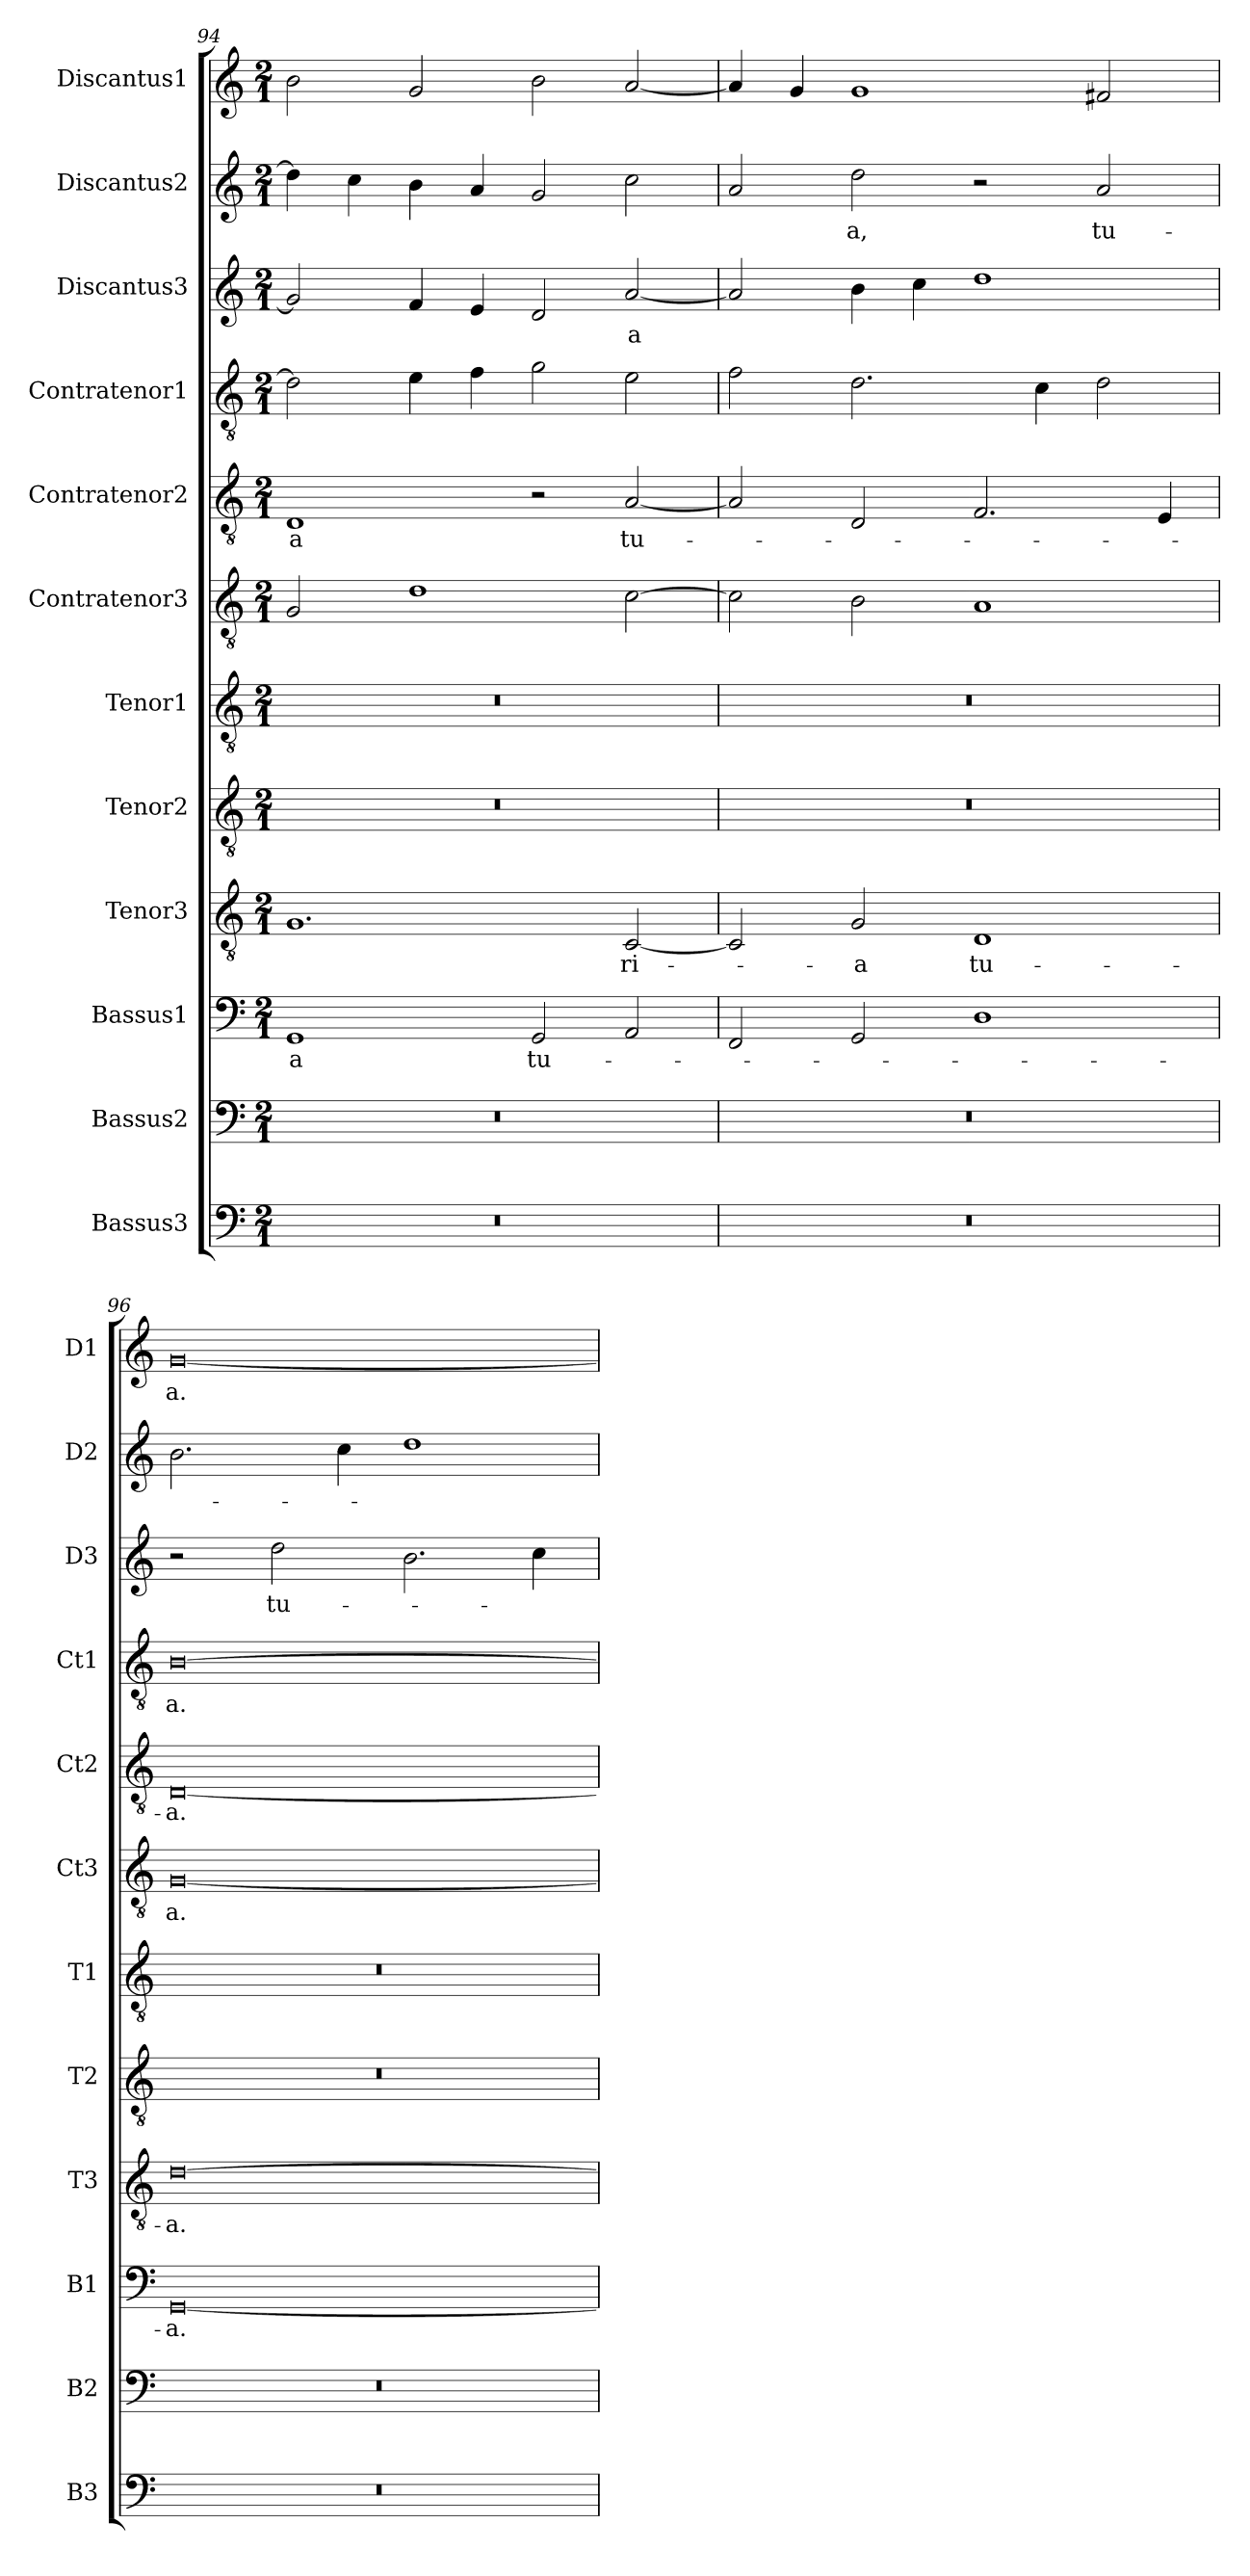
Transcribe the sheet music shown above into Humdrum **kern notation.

**kern	**kern	**kern	**text	**kern	**text	**kern	**kern	**kern	**text	**kern	**text	**kern	**text	**kern	**text	**kern	**text	**kern	**text
*part12	*part11	*part10	*part10	*part9	*part9	*part8	*part7	*part6	*part6	*part5	*part5	*part4	*part4	*part3	*part3	*part2	*part2	*part1	*part1
*staff12	*staff11	*staff10	*staff10	*staff9	*staff9	*staff8	*staff7	*staff6	*staff6	*staff5	*staff5	*staff4	*staff4	*staff3	*staff3	*staff2	*staff2	*staff1	*staff1
*I"Bassus3	*I"Bassus2	*I"Bassus1	*	*I"Tenor3	*	*I"Tenor2	*I"Tenor1	*I"Contratenor3	*	*I"Contratenor2	*	*I"Contratenor1	*	*I"Discantus3	*	*I"Discantus2	*	*I"Discantus1	*
*I'B3	*I'B2	*I'B1	*	*I'T3	*	*I'T2	*I'T1	*I'Ct3	*	*I'Ct2	*	*I'Ct1	*	*I'D3	*	*I'D2	*	*I'D1	*
*clefF4	*clefF4	*clefF4	*	*clefGv2	*	*clefGv2	*clefGv2	*clefGv2	*	*clefGv2	*	*clefGv2	*	*clefG2	*	*clefG2	*	*clefG2	*
*k[]	*k[]	*k[]	*	*k[]	*	*k[]	*k[]	*k[]	*	*k[]	*	*k[]	*	*k[]	*	*k[]	*	*k[]	*
*M2/1	*M2/1	*M2/1	*	*M2/1	*	*M2/1	*M2/1	*M2/1	*	*M2/1	*	*M2/1	*	*M2/1	*	*M2/1	*	*M2/1	*
=94	=94	=94	=94	=94	=94	=94	=94	=94	=94	=94	=94	=94	=94	=94	=94	=94	=94	=94	=94
0r	0r	1GG/	-a	1.G/	.	0r	0r	2G/	.	1D/	-a	2d\]	.	2g/]	.	4dd\]	.	2b\	.
.	.	.	.	.	.	.	.	.	.	.	.	.	.	.	.	4cc\	.	.	.
.	.	.	.	.	.	.	.	1d\	.	.	.	4e\	.	4f/	.	4b\	.	2g/	.
.	.	.	.	.	.	.	.	.	.	.	.	4f\	.	4e/	.	4a/	.	.	.
.	.	2GG/	tu-	.	.	.	.	.	.	2r	.	2g\	.	2d/	.	2g/	.	2b\	.
.	.	2AA/	.	[2C/	-ri-	.	.	[2c\	.	[2A/	tu-	2e\	.	[2a/	-a	2cc\	.	[2a/	.
=95	=95	=95	=95	=95	=95	=95	=95	=95	=95	=95	=95	=95	=95	=95	=95	=95	=95	=95	=95
0r	0r	2FF/	.	2C/]	.	0r	0r	2c\]	.	2A/]	.	2f\	.	2a/]	.	2a/	.	4a/]	.
.	.	.	.	.	.	.	.	.	.	.	.	.	.	.	.	.	.	4g/	.
.	.	2GG/	.	2G/	-a	.	.	2B\	.	2D/	.	2.d\	.	4b\	.	2dd\	-a,	1g/	.
.	.	.	.	.	.	.	.	.	.	.	.	.	.	4cc\	.	.	.	.	.
.	.	1D\	.	1D/	tu-	.	.	1A/	.	2.F/	.	.	.	1dd\	.	2r	.	.	.
.	.	.	.	.	.	.	.	.	.	.	.	4c\	.	.	.	.	.	.	.
.	.	.	.	.	.	.	.	.	.	.	.	2d\	.	.	.	2a/	tu-	2f#X/	.
.	.	.	.	.	.	.	.	.	.	4E/	.	.	.	.	.	.	.	.	.
=96	=96	=96	=96	=96	=96	=96	=96	=96	=96	=96	=96	=96	=96	=96	=96	=96	=96	=96	=96
0r	0r	[0GG/	-a.	[0d\	-a.	0r	0r	[0G/	-a.	[0D/	-a.	[0B\	-a.	2r	.	2.b\	.	[0g/	-a.
.	.	.	.	.	.	.	.	.	.	.	.	.	.	2dd\	tu-	.	.	.	.
.	.	.	.	.	.	.	.	.	.	.	.	.	.	.	.	4cc\	.	.	.
.	.	.	.	.	.	.	.	.	.	.	.	.	.	2.b\	.	1dd\	.	.	.
.	.	.	.	.	.	.	.	.	.	.	.	.	.	4cc\	.	.	.	.	.
=	=	=	=	=	=	=	=	=	=	=	=	=	=	=	=	=	=	=	=
*-	*-	*-	*-	*-	*-	*-	*-	*-	*-	*-	*-	*-	*-	*-	*-	*-	*-	*-	*-
